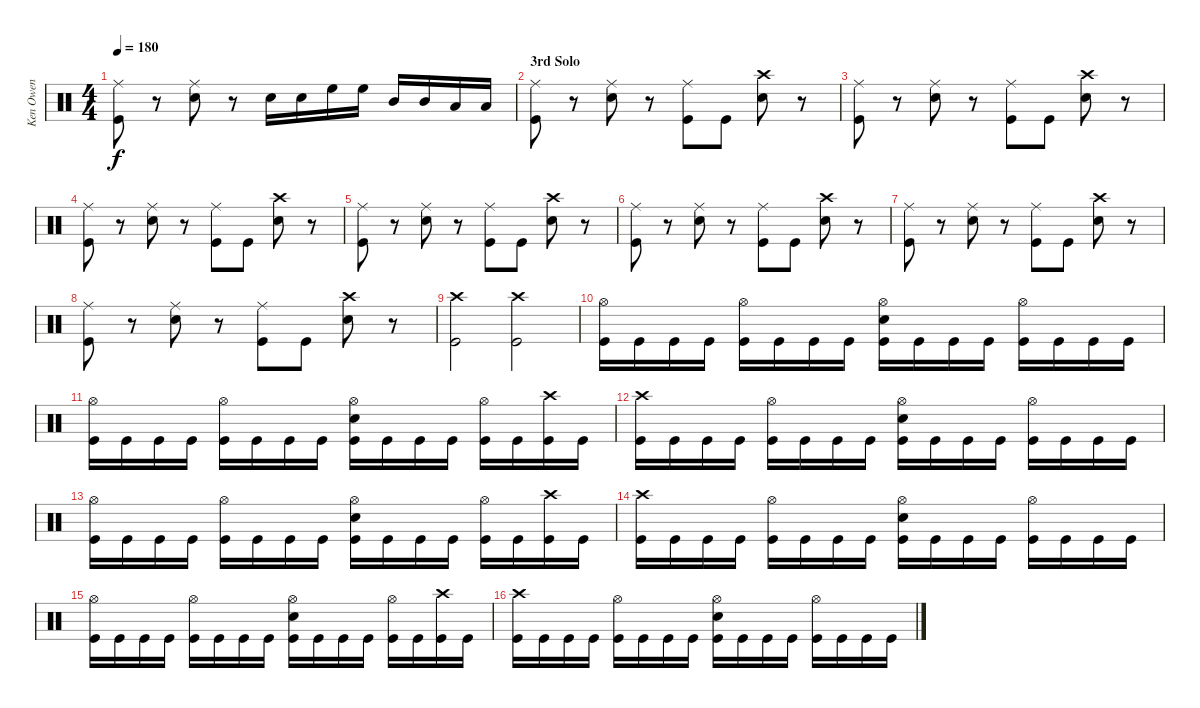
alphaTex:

\track ("Ken Owen" "Ken Owen") {instrument percussion}
\staff {score}
\articulation defaults
\ts (4 4)
\tempo 180
\clef neutral
\ks c
("Ride (middle)" "Kick (hit)").8{dy f} r.8 ("Ride (middle)" "Snare (hit) 2").8 r.8 "Snare (hit) 2".16 "Snare (hit) 2".16 "High Floor Tom (hit)".16 "High Floor Tom (hit)".16 "Mid Tom (hit)".16 "Mid Tom (hit)".16 "Low Tom (hit)".16 "Low Tom (hit)".16 |
\section ("" "3rd Solo")
("Ride (middle)" "Kick (hit)").8 r.8 ("Ride (middle)" "Snare (hit) 2").8 r.8 ("Ride (middle)" "Kick (hit)").8 "Kick (hit)".8 ("Crash high (hit)" "Snare (hit) 2").8 r.8 |
("Ride (middle)" "Kick (hit)").8 r.8 ("Ride (middle)" "Snare (hit) 2").8 r.8 ("Ride (middle)" "Kick (hit)").8 "Kick (hit)".8 ("Crash high (hit)" "Snare (hit) 2").8 r.8 |
("Ride (middle)" "Kick (hit)").8 r.8 ("Ride (middle)" "Snare (hit) 2").8 r.8 ("Ride (middle)" "Kick (hit)").8 "Kick (hit)".8 ("Crash high (hit)" "Snare (hit) 2").8 r.8 |
("Ride (middle)" "Kick (hit)").8 r.8 ("Ride (middle)" "Snare (hit) 2").8 r.8 ("Ride (middle)" "Kick (hit)").8 "Kick (hit)".8 ("Crash high (hit)" "Snare (hit) 2").8 r.8 |
("Ride (middle)" "Kick (hit)").8 r.8 ("Ride (middle)" "Snare (hit) 2").8 r.8 ("Ride (middle)" "Kick (hit)").8 "Kick (hit)".8 ("Crash high (hit)" "Snare (hit) 2").8 r.8 |
("Ride (middle)" "Kick (hit)").8 r.8 ("Ride (middle)" "Snare (hit) 2").8 r.8 ("Ride (middle)" "Kick (hit)").8 "Kick (hit)".8 ("Crash high (hit)" "Snare (hit) 2").8 r.8 |
("Ride (middle)" "Kick (hit)").8 r.8 ("Ride (middle)" "Snare (hit) 2").8 r.8 ("Ride (middle)" "Kick (hit)").8 "Kick (hit)".8 ("Crash high (hit)" "Snare (hit) 2").8 r.8 |
("Crash high (hit)" "Kick (hit)").2 ("Crash high (hit)" "Kick (hit)").2 |
("Hi-Hat (open)" "Kick (hit)").16 "Kick (hit)".16 "Kick (hit)".16 "Kick (hit)".16 ("Hi-Hat (open)" "Kick (hit)").16 "Kick (hit)".16 "Kick (hit)".16 "Kick (hit)".16 ("Hi-Hat (open)" "Snare (hit) 2" "Kick (hit)").16 "Kick (hit)".16 "Kick (hit)".16 "Kick (hit)".16 ("Hi-Hat (open)" "Kick (hit)").16 "Kick (hit)".16 "Kick (hit)".16 "Kick (hit)".16 |
("Hi-Hat (open)" "Kick (hit)").16 "Kick (hit)".16 "Kick (hit)".16 "Kick (hit)".16 ("Hi-Hat (open)" "Kick (hit)").16 "Kick (hit)".16 "Kick (hit)".16 "Kick (hit)".16 ("Hi-Hat (open)" "Snare (hit) 2" "Kick (hit)").16 "Kick (hit)".16 "Kick (hit)".16 "Kick (hit)".16 ("Hi-Hat (open)" "Kick (hit)").16 "Kick (hit)".16 ("Crash high (hit)" "Kick (hit)").16 "Kick (hit)".16 |
("Crash high (hit)" "Kick (hit)").16 "Kick (hit)".16 "Kick (hit)".16 "Kick (hit)".16 ("Hi-Hat (open)" "Kick (hit)").16 "Kick (hit)".16 "Kick (hit)".16 "Kick (hit)".16 ("Hi-Hat (open)" "Snare (hit) 2" "Kick (hit)").16 "Kick (hit)".16 "Kick (hit)".16 "Kick (hit)".16 ("Hi-Hat (open)" "Kick (hit)").16 "Kick (hit)".16 "Kick (hit)".16 "Kick (hit)".16 |
("Hi-Hat (open)" "Kick (hit)").16 "Kick (hit)".16 "Kick (hit)".16 "Kick (hit)".16 ("Hi-Hat (open)" "Kick (hit)").16 "Kick (hit)".16 "Kick (hit)".16 "Kick (hit)".16 ("Hi-Hat (open)" "Snare (hit) 2" "Kick (hit)").16 "Kick (hit)".16 "Kick (hit)".16 "Kick (hit)".16 ("Hi-Hat (open)" "Kick (hit)").16 "Kick (hit)".16 ("Crash high (hit)" "Kick (hit)").16 "Kick (hit)".16 |
("Crash high (hit)" "Kick (hit)").16 "Kick (hit)".16 "Kick (hit)".16 "Kick (hit)".16 ("Hi-Hat (open)" "Kick (hit)").16 "Kick (hit)".16 "Kick (hit)".16 "Kick (hit)".16 ("Hi-Hat (open)" "Snare (hit) 2" "Kick (hit)").16 "Kick (hit)".16 "Kick (hit)".16 "Kick (hit)".16 ("Hi-Hat (open)" "Kick (hit)").16 "Kick (hit)".16 "Kick (hit)".16 "Kick (hit)".16 |
("Hi-Hat (open)" "Kick (hit)").16 "Kick (hit)".16 "Kick (hit)".16 "Kick (hit)".16 ("Hi-Hat (open)" "Kick (hit)").16 "Kick (hit)".16 "Kick (hit)".16 "Kick (hit)".16 ("Hi-Hat (open)" "Snare (hit) 2" "Kick (hit)").16 "Kick (hit)".16 "Kick (hit)".16 "Kick (hit)".16 ("Hi-Hat (open)" "Kick (hit)").16 "Kick (hit)".16 ("Crash high (hit)" "Kick (hit)").16 "Kick (hit)".16 |
("Crash high (hit)" "Kick (hit)").16 "Kick (hit)".16 "Kick (hit)".16 "Kick (hit)".16 ("Hi-Hat (open)" "Kick (hit)").16 "Kick (hit)".16 "Kick (hit)".16 "Kick (hit)".16 ("Hi-Hat (open)" "Snare (hit) 2" "Kick (hit)").16 "Kick (hit)".16 "Kick (hit)".16 "Kick (hit)".16 ("Hi-Hat (open)" "Kick (hit)").16 "Kick (hit)".16 "Kick (hit)".16 "Kick (hit)".16
